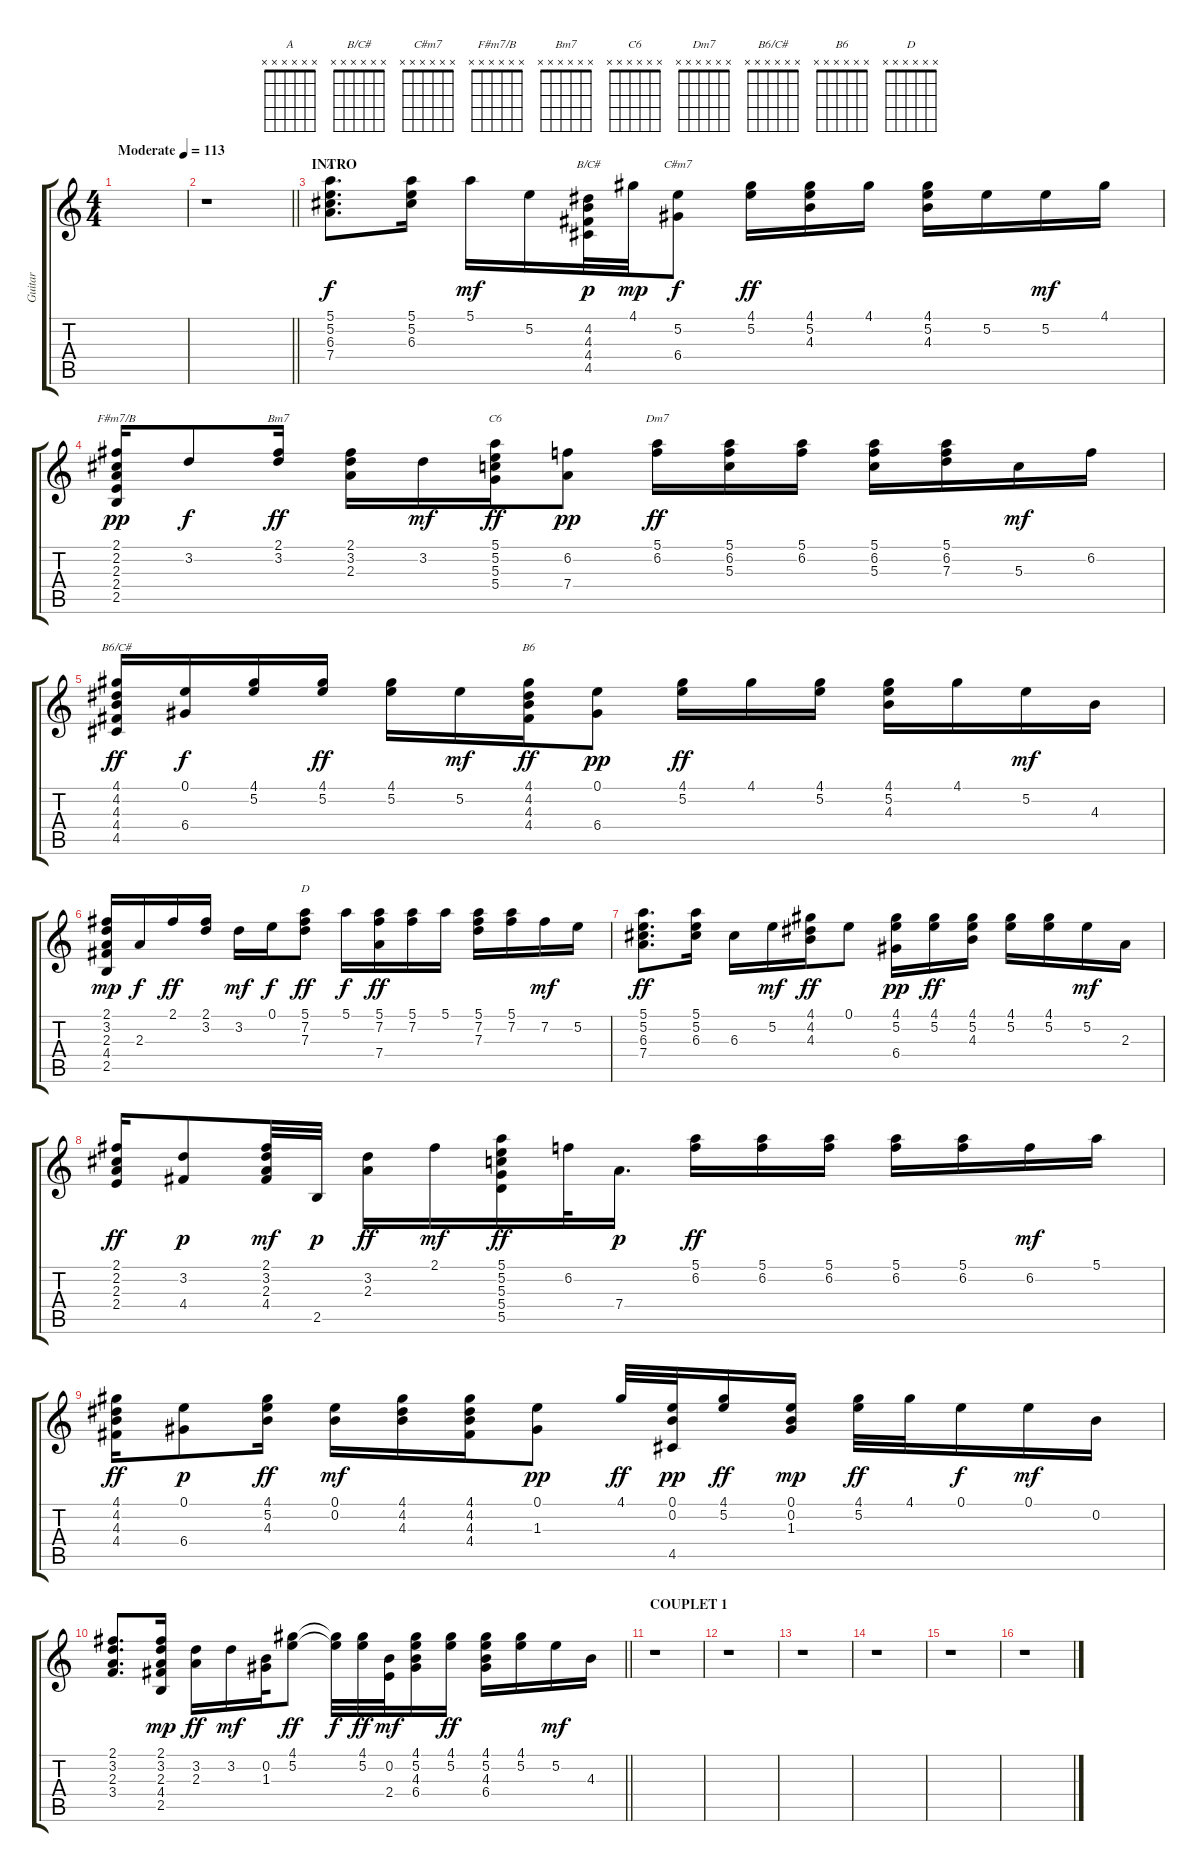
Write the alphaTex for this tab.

\track ("Guitar" "Guitar") {instrument acousticguitarsteel}
\staff {score tabs}
\tuning (E4 B3 G3 D3 A2 E2) {hide}
\chord ("A" x x x x x x)
\chord ("B/C#" x x x x x x)
\chord ("C#m7" x x x x x x)
\chord ("F#m7/B" x x x x x x)
\chord ("Bm7" x x x x x x)
\chord ("C6" x x x x x x)
\chord ("Dm7" x x x x x x)
\chord ("B6/C#" x x x x x x)
\chord ("B6" x x x x x x)
\chord ("D" x x x x x x)
\ts (4 4)
\tempo (113 "Moderate")
\clef g2
\ks c
|
\barLineRight lightlight
r.1 |
\section ("" "INTRO")
(5.1 5.2 6.3 7.4).8{d ch "A"} (5.1 5.2 6.3).16 5.1.16{dy mf} 5.2.16 (4.2 4.3 4.4 4.5).32{ch "B/C#" dy p} 4.1.32{dy mp} (5.2 6.4).8{ch "C#m7" dy f} (4.1 5.2).16{dy ff} (4.1 5.2 4.3).16 4.1.16 (4.1 5.2 4.3).16 5.2.16 5.2.16{dy mf} 4.1.16 |
(2.1 2.2 2.3 2.4 2.5).16{ch "F#m7/B" dy pp} 3.2.8{dy f} (2.1 3.2).16{ch "Bm7" dy ff} (2.1 3.2 2.3).16 3.2.16{dy mf} (5.1 5.2 5.3 5.4).16{ch "C6" dy ff} (6.2 7.4).8{dy pp} (5.1 6.2).16{ch "Dm7" dy ff} (5.1 6.2 5.3).16 (5.1 6.2).16 (5.1 6.2 5.3).16 (5.1 6.2 7.3).16 5.3.16{dy mf} 6.2.16 |
(4.1 4.2 4.3 4.4 4.5).16{ch "B6/C#" dy ff} (0.1 6.4).16{dy f} (4.1 5.2).16 (4.1 5.2).16{dy ff} (4.1 5.2).16 5.2.16{dy mf} (4.1 4.2 4.3 4.4).16{ch "B6" dy ff} (0.1 6.4).8{dy pp} (4.1 5.2).16{dy ff} 4.1.16 (4.1 5.2).16 (4.1 5.2 4.3).16 4.1.16 5.2.16{dy mf} 4.3.16 |
(2.1 3.2 2.3 4.4 2.5).16{dy mp} 2.3.16{dy f} 2.1.16{dy ff} (2.1 3.2).16 3.2.16{dy mf} 0.1.16{dy f} (5.1 7.2 7.3).8{ch "D" dy ff} 5.1.16{dy f} (5.1 7.2 7.4).16{dy ff} (5.1 7.2).16 5.1.16 (5.1 7.2 7.3).16 (5.1 7.2).16 7.2.16{dy mf} 5.2.16 |
(5.1 5.2 6.3 7.4).8{d dy ff} (5.1 5.2 6.3).16 6.3.16 5.2.16{dy mf} (4.1 4.2 4.3).16{dy ff} 0.1.8 (4.1 5.2 6.4).16{dy pp} (4.1 5.2).16{dy ff} (4.1 5.2 4.3).16 (4.1 5.2).16 (4.1 5.2).16 5.2.16{dy mf} 2.3.16 |
(2.1 2.2 2.3 2.4).16{dy ff} (3.2 4.4).8{dy p} (2.1 3.2 2.3 4.4).32{dy mf} 2.5.32{dy p} (3.2 2.3).16{dy ff} 2.1.16{dy mf} (5.1 5.2 5.3 5.4 5.5).16{dy ff} 6.2.32 7.4.16{d dy p} (5.1 6.2).16{dy ff} (5.1 6.2).16 (5.1 6.2).16 (5.1 6.2).16 (5.1 6.2).16 6.2.16{dy mf} 5.1.16 |
(4.1 4.2 4.3 4.4).16{dy ff} (0.1 6.4).8{dy p} (4.1 5.2 4.3).16{dy ff} (0.1 0.2).16{dy mf} (4.1 4.2 4.3).16 (4.1 4.2 4.3 4.4).16 (0.1 1.3).8{dy pp} 4.1.32{dy ff} (0.1 0.2 4.5).32{dy pp} (4.1 5.2).16{dy ff} (0.1 0.2 1.3).16{dy mp} (4.1 5.2).32{dy ff} 4.1.32 0.1.16{dy f} 0.1.16{dy mf} 0.2.16 |
\barLineRight lightlight
(2.1 3.2 2.3 3.4).8{d} (2.1 3.2 2.3 4.4 2.5).16{dy mp} (3.2 2.3).16{dy ff} 3.2.16{dy mf} (0.2 1.3).32 (4.1 5.2).8{dy ff} (4.1{t} 5.2{t}).32{dy f} (4.1 5.2).32{dy ff} (0.2 2.4).32{dy mf} (4.1 5.2 4.3 6.4).16 (4.1 5.2).16{dy ff} (4.1 5.2 4.3 6.4).16 (4.1 5.2).16 5.2.16{dy mf} 4.3.16 |
\section ("" "COUPLET 1")
r.1 |
r.1 |
r.1 |
r.1 |
r.1 |
r.1
